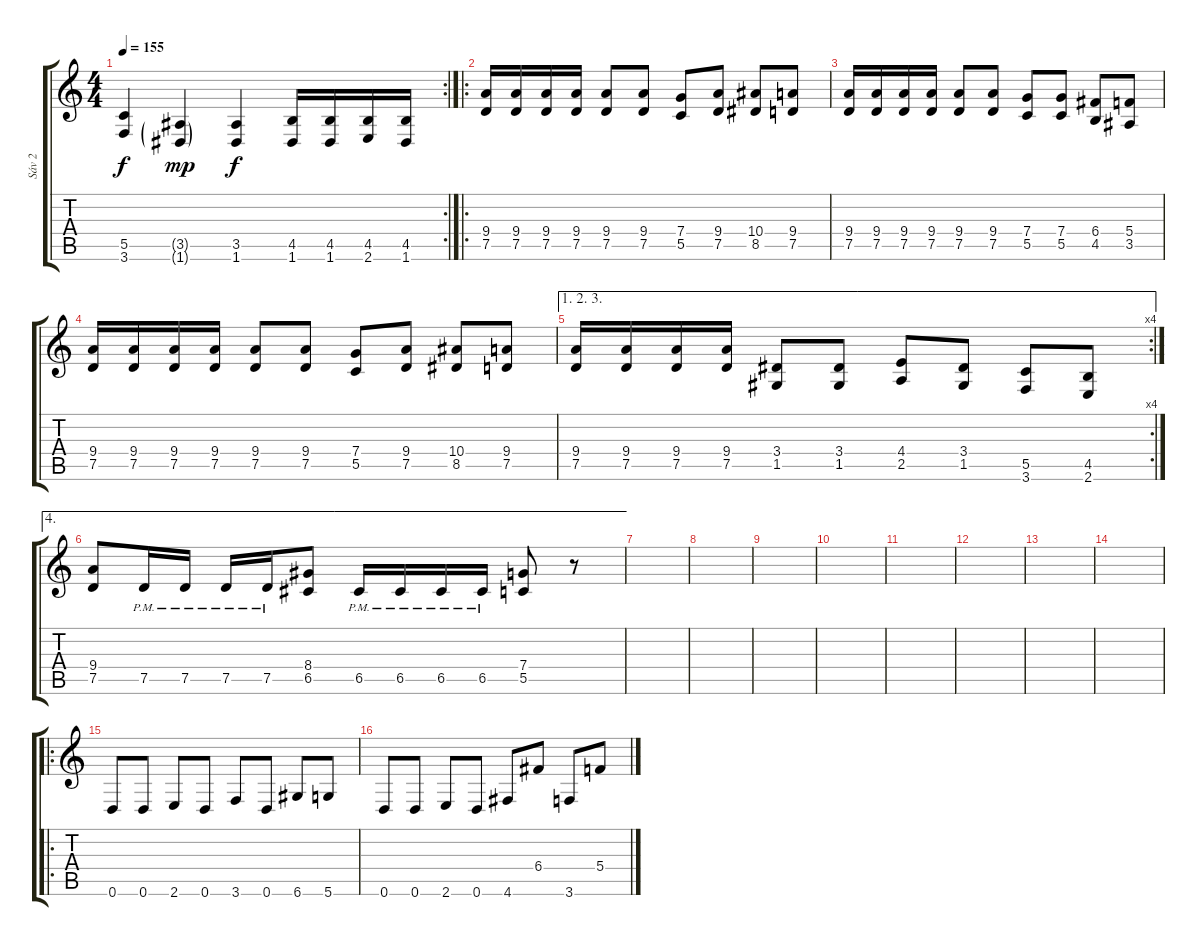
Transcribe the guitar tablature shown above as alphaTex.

\track ("Sáv 2" "Sáv 2") {instrument electricguitarclean}
\staff {score tabs}
\tuning (D4 A3 F3 C3 G2 D2) {hide}
\rc 2
\ts (4 4)
\tempo 155
\clef g2
\ks c
(5.5 3.6).4{dy f} (3.5{g} 1.6{g}).4{dy mp} (3.5 1.6).4{dy f} (4.5 1.6).16 (4.5 1.6).16 (4.5 2.6).16 (4.5 1.6).16 |
\ro
(9.4 7.5).16 (9.4 7.5).16 (9.4 7.5).16 (9.4 7.5).16 (9.4 7.5).8 (9.4 7.5).8 (7.4 5.5).8 (9.4 7.5).8 (10.4 8.5).8 (9.4 7.5).8 |
(9.4 7.5).16 (9.4 7.5).16 (9.4 7.5).16 (9.4 7.5).16 (9.4 7.5).8 (9.4 7.5).8 (7.4 5.5).8 (7.4 5.5).8 (6.4 4.5).8 (5.4 3.5).8 |
(9.4 7.5).16 (9.4 7.5).16 (9.4 7.5).16 (9.4 7.5).16 (9.4 7.5).8 (9.4 7.5).8 (7.4 5.5).8 (9.4 7.5).8 (10.4 8.5).8 (9.4 7.5).8 |
\ae (1 2 3)
\rc 4
(9.4 7.5).16 (9.4 7.5).16 (9.4 7.5).16 (9.4 7.5).16 (3.4 1.5).8 (3.4 1.5).8 (4.4 2.5).8 (3.4 1.5).8 (5.5 3.6).8 (4.5 2.6).8 |
\ae 4
(9.4 7.5).8 7.5{pm}.16 7.5{pm}.16 7.5{pm}.16 7.5{pm}.16 (8.4 6.5).8 6.5{pm}.16 6.5{pm}.16 6.5{pm}.16 6.5{pm}.16 (7.4 5.5).8 r.8 |
|
|
|
|
|
|
|
|
\ro
0.6.8 0.6.8 2.6.8 0.6.8 3.6.8 0.6.8 6.6.8 5.6.8 |
0.6.8 0.6.8 2.6.8 0.6.8 4.6.8 6.4.8 3.6.8 5.4.8
